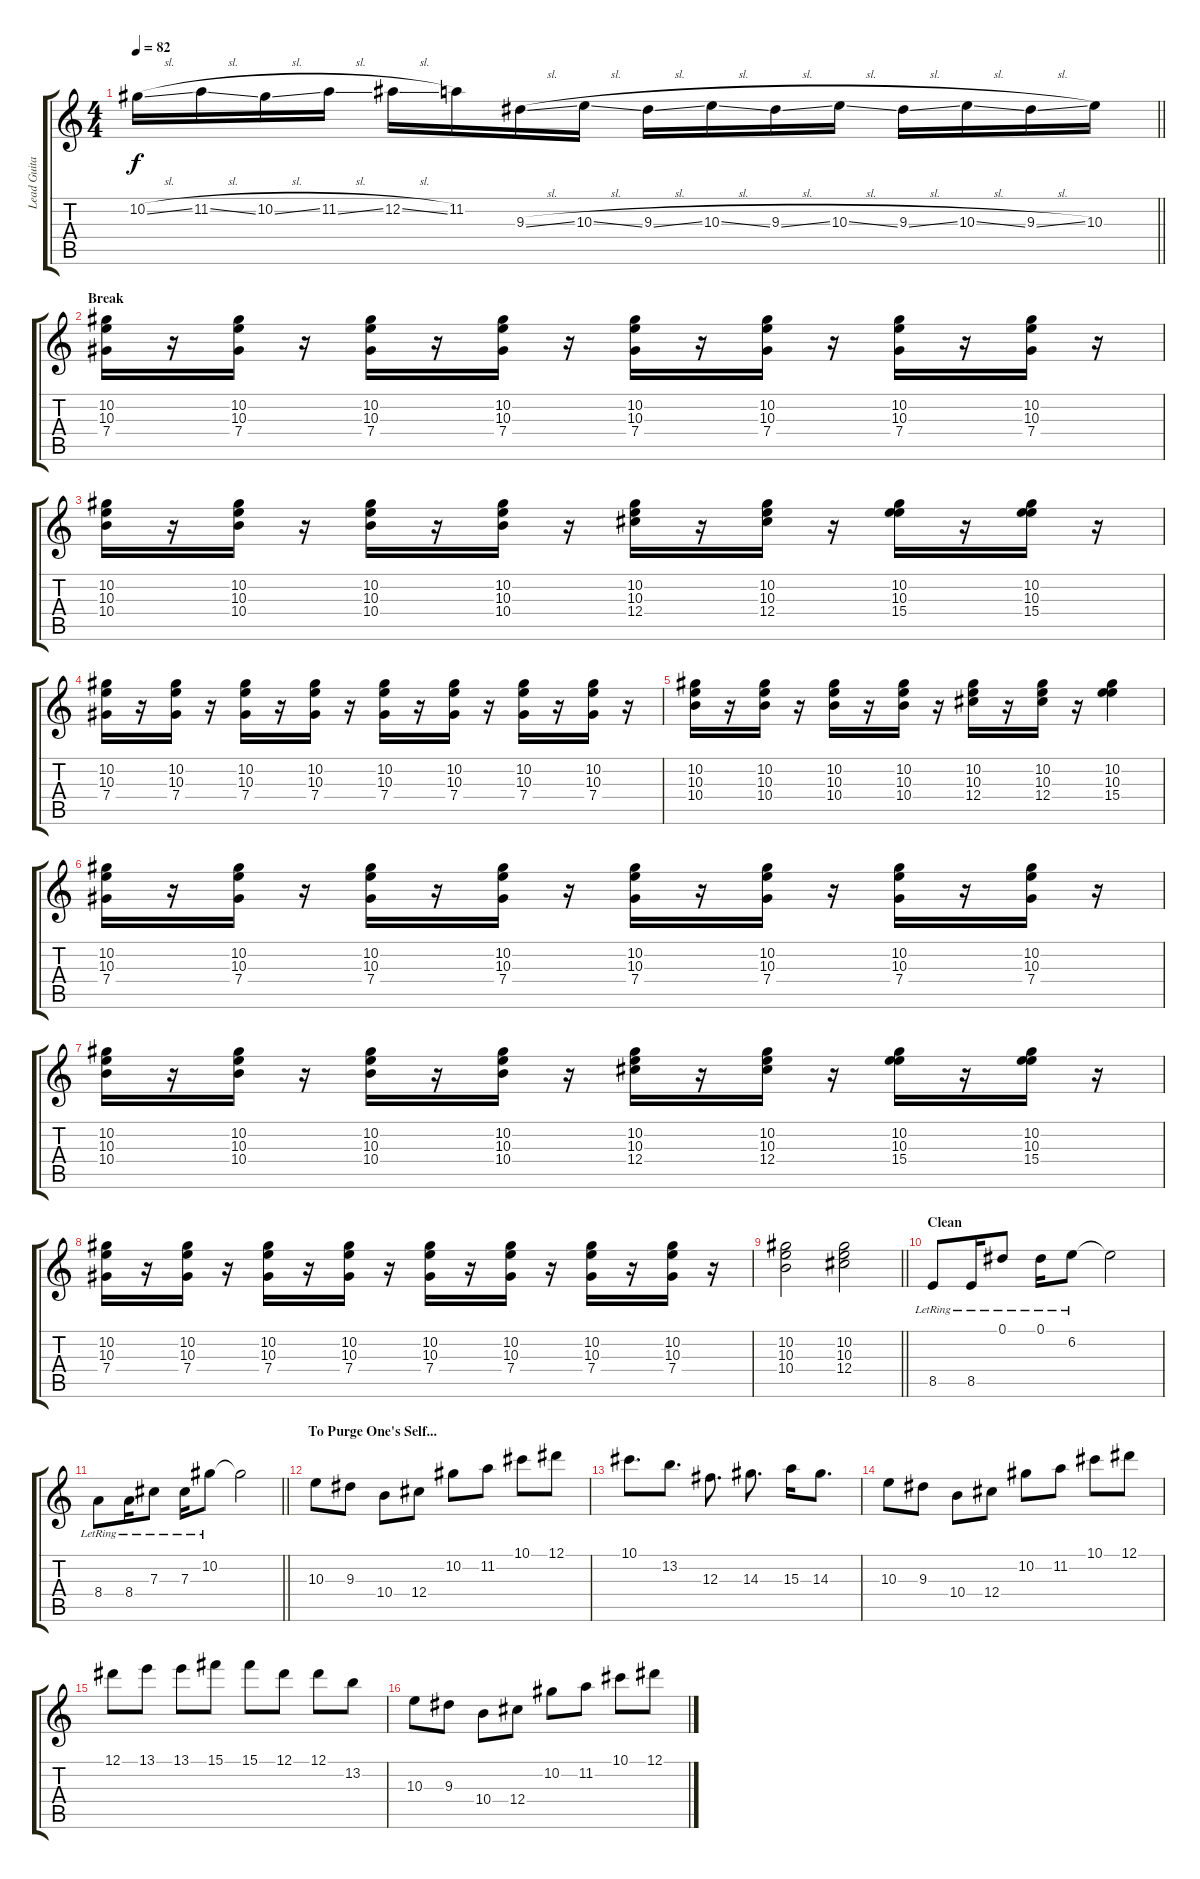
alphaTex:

\track ("Lead Guitar" "Lead Guita") {instrument overdrivenguitar}
\staff {score tabs}
\tuning (Eb4 Bb3 Gb3 Db3 Ab2 Db2) {hide}
\ts (4 4)
\tempo 82
\clef g2
\barLineRight lightlight
\ks c
10.2{sl}.16{dy f} 11.2{sl}.16 10.2{sl}.16 11.2{sl}.16 12.2{sl}.16 11.2.16 9.3{sl}.16 10.3{sl}.16 9.3{sl}.16 10.3{sl}.16 9.3{sl}.16 10.3{sl}.16 9.3{sl}.16 10.3{sl}.16 9.3{sl}.16 10.3.16 |
\section ("" "Break")
(10.2 10.3 7.4).16{instrument overdrivenguitar} r.16 (10.2 10.3 7.4).16 r.16 (10.2 10.3 7.4).16 r.16 (10.2 10.3 7.4).16 r.16 (10.2 10.3 7.4).16 r.16 (10.2 10.3 7.4).16 r.16 (10.2 10.3 7.4).16 r.16 (10.2 10.3 7.4).16 r.16 |
(10.2 10.3 10.4).16 r.16 (10.2 10.3 10.4).16 r.16 (10.2 10.3 10.4).16 r.16 (10.2 10.3 10.4).16 r.16 (10.2 10.3 12.4).16 r.16 (10.2 10.3 12.4).16 r.16 (10.2 10.3 15.4).16 r.16 (10.2 10.3 15.4).16 r.16 |
(10.2 10.3 7.4).16 r.16 (10.2 10.3 7.4).16 r.16 (10.2 10.3 7.4).16 r.16 (10.2 10.3 7.4).16 r.16 (10.2 10.3 7.4).16 r.16 (10.2 10.3 7.4).16 r.16 (10.2 10.3 7.4).16 r.16 (10.2 10.3 7.4).16 r.16 |
(10.2 10.3 10.4).16 r.16 (10.2 10.3 10.4).16 r.16 (10.2 10.3 10.4).16 r.16 (10.2 10.3 10.4).16 r.16 (10.2 10.3 12.4).16 r.16 (10.2 10.3 12.4).16 r.16 (10.2 10.3 15.4).4 |
(10.2 10.3 7.4).16 r.16 (10.2 10.3 7.4).16 r.16 (10.2 10.3 7.4).16 r.16 (10.2 10.3 7.4).16 r.16 (10.2 10.3 7.4).16 r.16 (10.2 10.3 7.4).16 r.16 (10.2 10.3 7.4).16 r.16 (10.2 10.3 7.4).16 r.16 |
(10.2 10.3 10.4).16 r.16 (10.2 10.3 10.4).16 r.16 (10.2 10.3 10.4).16 r.16 (10.2 10.3 10.4).16 r.16 (10.2 10.3 12.4).16 r.16 (10.2 10.3 12.4).16 r.16 (10.2 10.3 15.4).16 r.16 (10.2 10.3 15.4).16 r.16 |
(10.2 10.3 7.4).16 r.16 (10.2 10.3 7.4).16 r.16 (10.2 10.3 7.4).16 r.16 (10.2 10.3 7.4).16 r.16 (10.2 10.3 7.4).16 r.16 (10.2 10.3 7.4).16 r.16 (10.2 10.3 7.4).16 r.16 (10.2 10.3 7.4).16 r.16 |
\barLineRight lightlight
(10.2 10.3 10.4).2 (10.2 10.3 12.4).2 |
\section ("" "Clean")
8.5{lr}.8{instrument electricguitarclean} 8.5{lr}.16 0.1{lr}.8 0.1{lr}.16 6.2{lr}.8 6.2{t}.2 |
\barLineRight lightlight
8.4{lr}.8 8.4{lr}.16 7.3{lr}.8 7.3{lr}.16 10.2{lr}.8 10.2{t}.2 |
\section ("" "To Purge One's Self...")
10.3.8 9.3.8 10.4.8 12.4.8 10.2.8 11.2.8 10.1.8 12.1.8 |
10.1.8{d} 13.2.8{d} 12.3.8{d} 14.3.8{d} 15.3.16 14.3.8{d} |
10.3.8 9.3.8 10.4.8 12.4.8 10.2.8 11.2.8 10.1.8 12.1.8 |
12.1.8 13.1.8 13.1.8 15.1.8 15.1.8 12.1.8 12.1.8 13.2.8 |
10.3.8 9.3.8 10.4.8 12.4.8 10.2.8 11.2.8 10.1.8 12.1.8
